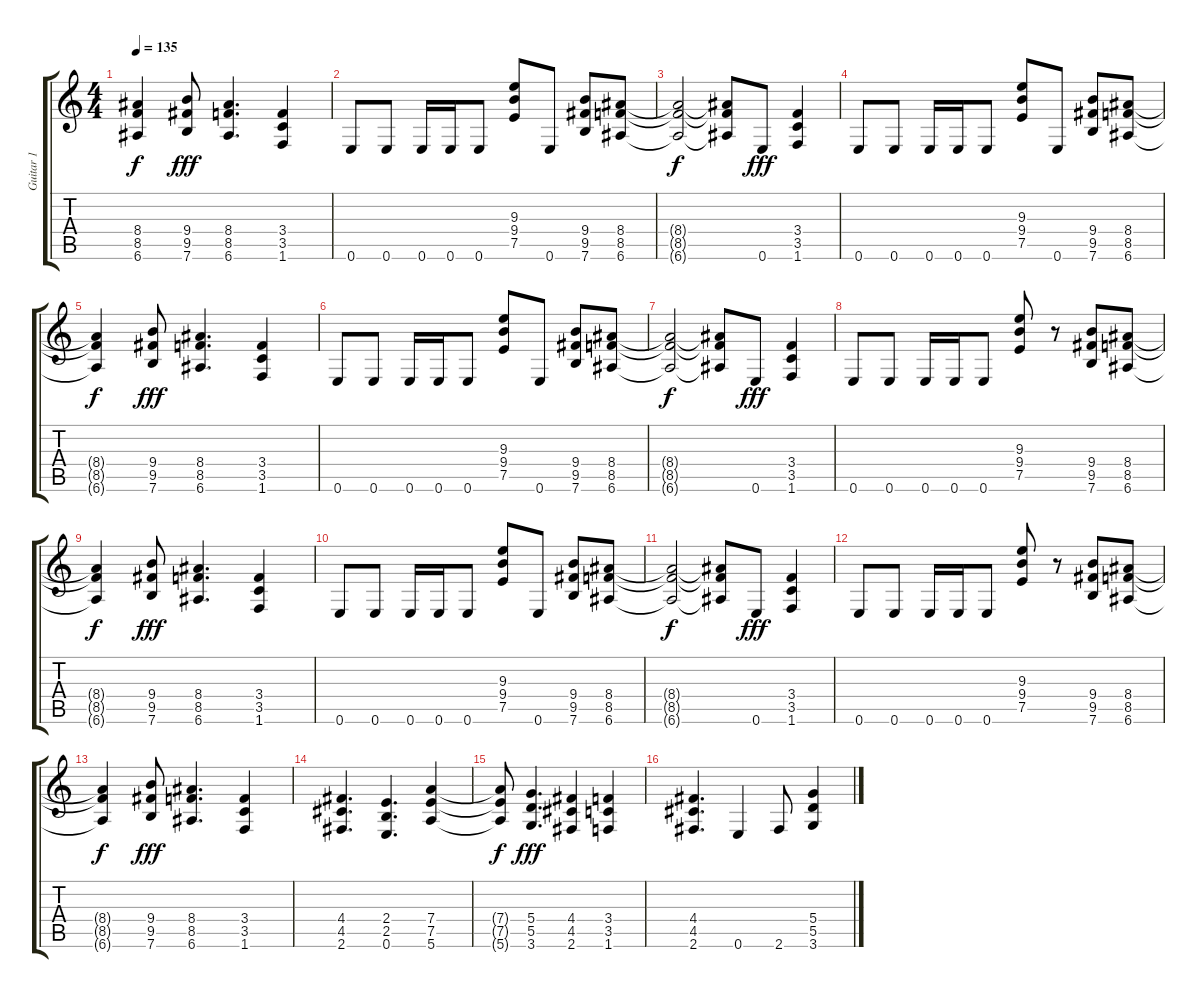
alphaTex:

\track ("Guitar 1            " "Guitar 1  ") {instrument acousticguitarsteel}
\staff {score tabs}
\tuning (E4 B3 G3 D3 A2 E2) {hide}
\ts (4 4)
\tempo 135
\clef g2
\ks c
(8.4{t} 8.5{t} 6.6{t}).4{dy f} (9.4 9.5 7.6).8{dy fff} (8.4 8.5 6.6).4{d} (3.4 3.5 1.6).4 |
0.6.8 0.6.8 0.6.16 0.6.16 0.6.8 (9.3 9.4 7.5).8 0.6.8 (9.4 9.5 7.6).8 (8.4 8.5 6.6).8 |
(8.4{t} 8.5{t} 6.6{t}).2{dy f} (8.4{t} 8.5{t} 6.6{t}).8 0.6.8{dy fff} (3.4 3.5 1.6).4 |
0.6.8 0.6.8 0.6.16 0.6.16 0.6.8 (9.3 9.4 7.5).8 0.6.8 (9.4 9.5 7.6).8 (8.4 8.5 6.6).8 |
(8.4{t} 8.5{t} 6.6{t}).4{dy f} (9.4 9.5 7.6).8{dy fff} (8.4 8.5 6.6).4{d} (3.4 3.5 1.6).4 |
0.6.8 0.6.8 0.6.16 0.6.16 0.6.8 (9.3 9.4 7.5).8 0.6.8 (9.4 9.5 7.6).8 (8.4 8.5 6.6).8 |
(8.4{t} 8.5{t} 6.6{t}).2{dy f} (8.4{t} 8.5{t} 6.6{t}).8 0.6.8{dy fff} (3.4 3.5 1.6).4 |
0.6.8 0.6.8 0.6.16 0.6.16 0.6.8 (9.3 9.4 7.5).8 r.8 (9.4 9.5 7.6).8 (8.4 8.5 6.6).8 |
(8.4{t} 8.5{t} 6.6{t}).4{dy f} (9.4 9.5 7.6).8{dy fff} (8.4 8.5 6.6).4{d} (3.4 3.5 1.6).4 |
0.6.8 0.6.8 0.6.16 0.6.16 0.6.8 (9.3 9.4 7.5).8 0.6.8 (9.4 9.5 7.6).8 (8.4 8.5 6.6).8 |
(8.4{t} 8.5{t} 6.6{t}).2{dy f} (8.4{t} 8.5{t} 6.6{t}).8 0.6.8{dy fff} (3.4 3.5 1.6).4 |
0.6.8 0.6.8 0.6.16 0.6.16 0.6.8 (9.3 9.4 7.5).8 r.8 (9.4 9.5 7.6).8 (8.4 8.5 6.6).8 |
(8.4{t} 8.5{t} 6.6{t}).4{dy f} (9.4 9.5 7.6).8{dy fff} (8.4 8.5 6.6).4{d} (3.4 3.5 1.6).4 |
(4.4 4.5 2.6).4{d} (2.4 2.5 0.6).4{d} (7.4 7.5 5.6).4 |
(7.4{t} 7.5{t} 5.6{t}).8{dy f} (5.4 5.5 3.6).4{d dy fff} (4.4 4.5 2.6).4 (3.4 3.5 1.6).4 |
(4.4 4.5 2.6).4{d} 0.6.4 2.6.8 (5.4 5.5 3.6).4
